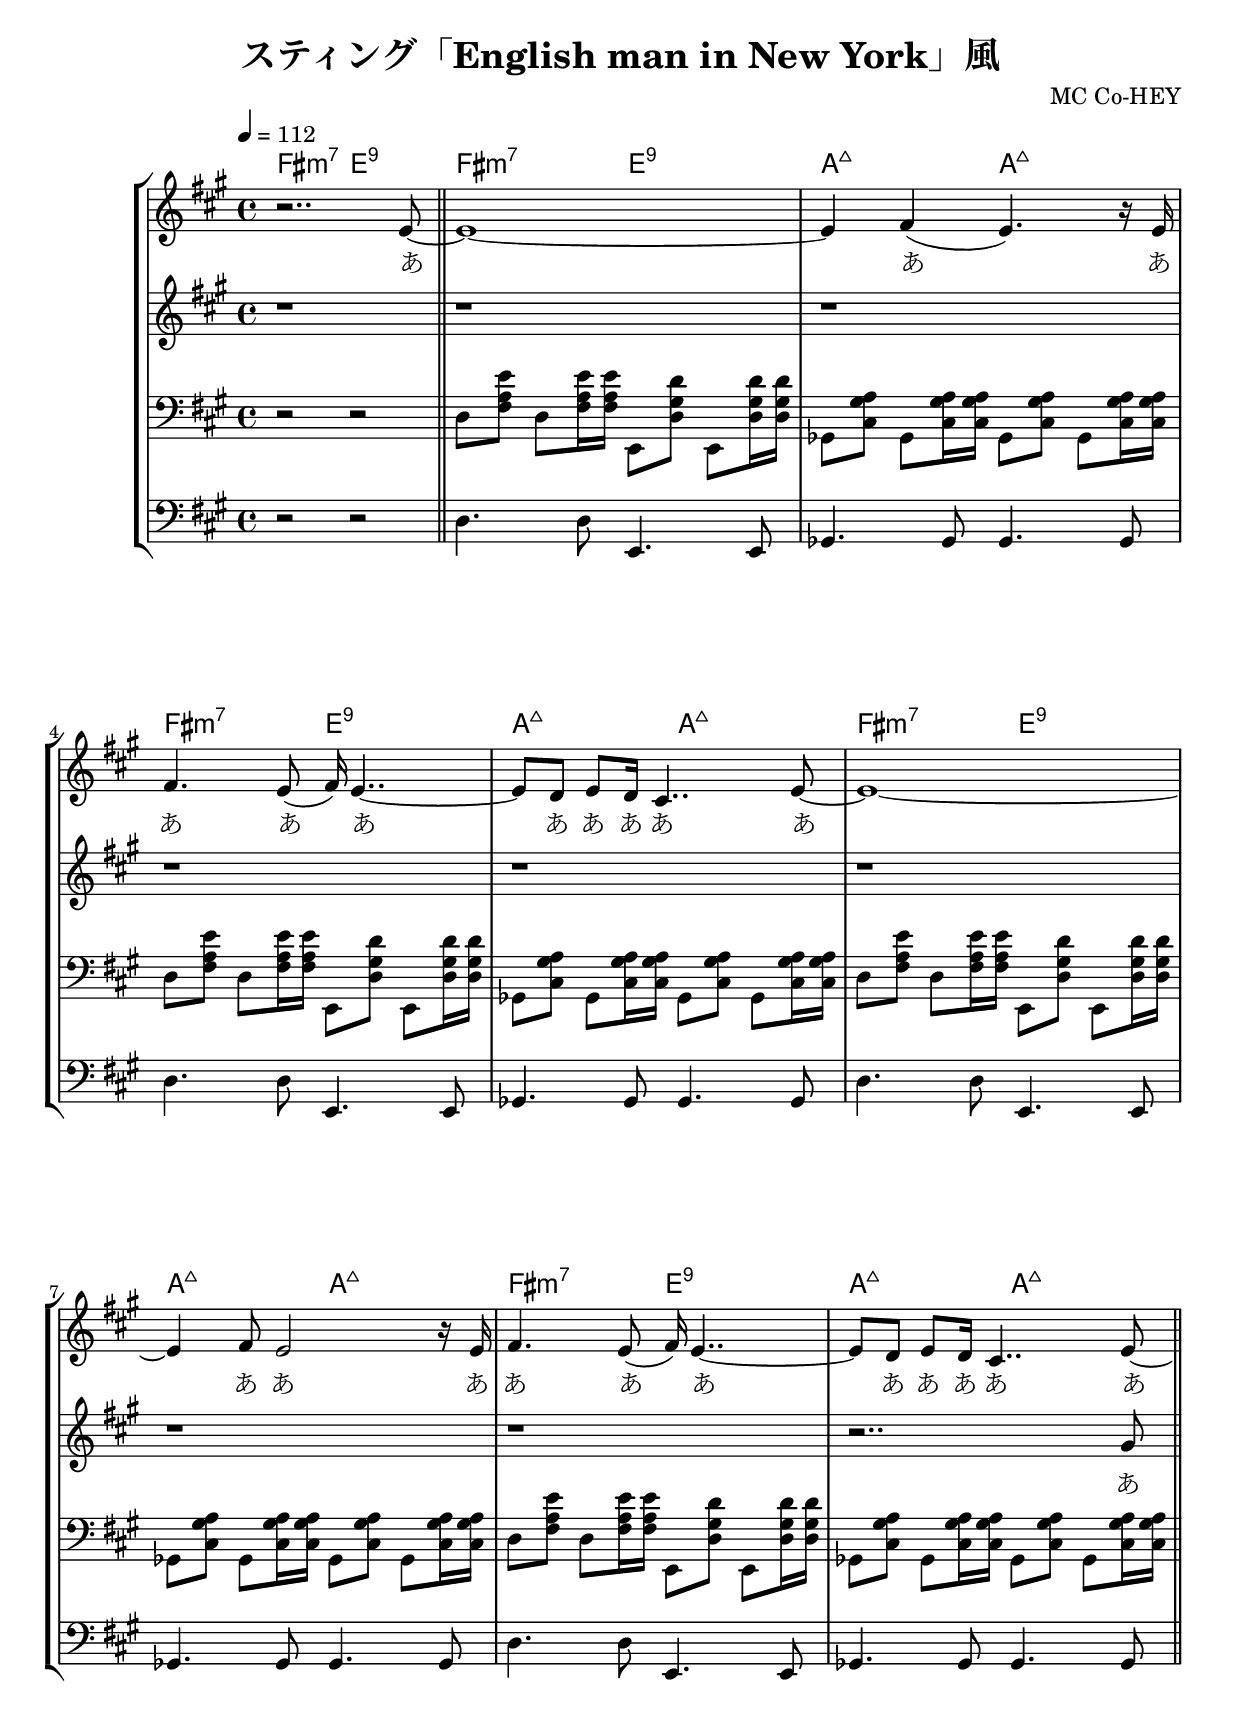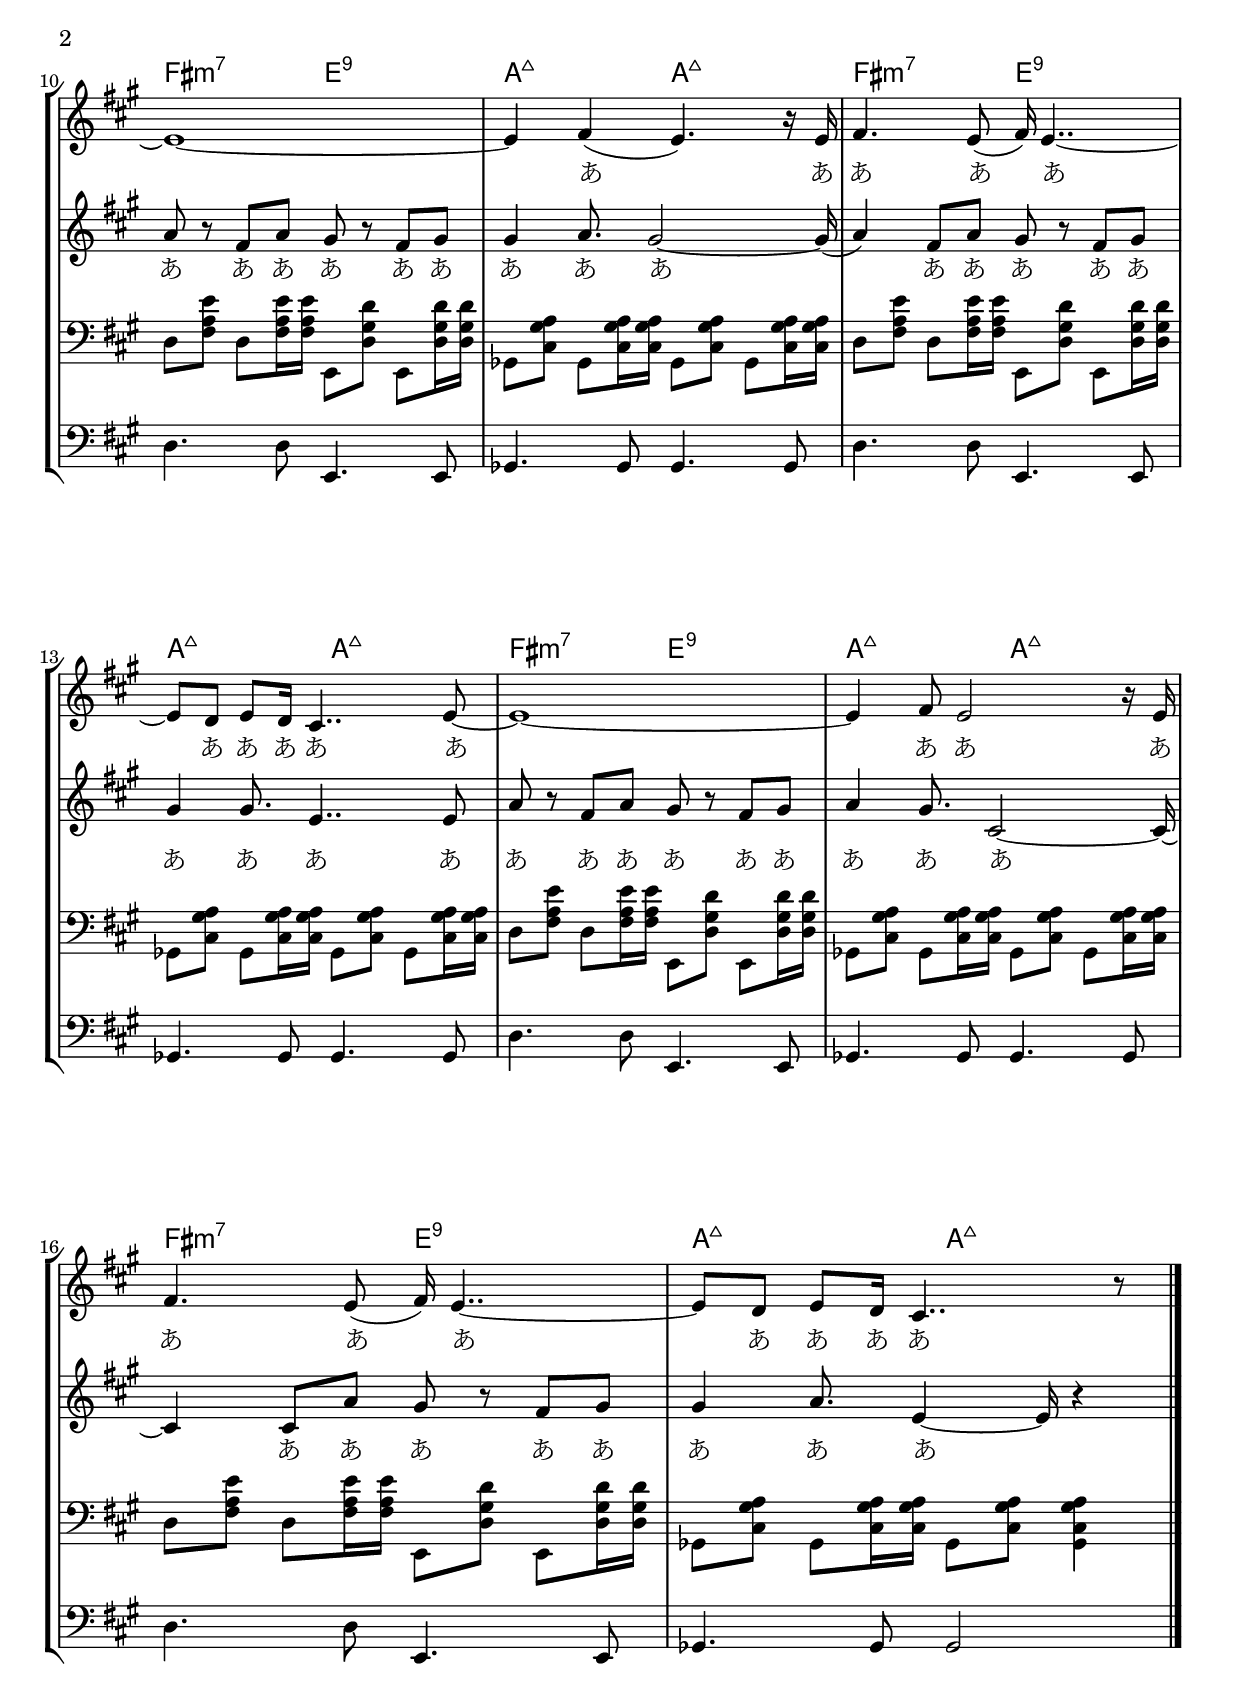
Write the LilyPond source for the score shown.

\version "2.12.1"

\header {
	title = \markup {"スティング「English man in New York」風"}
	composer = \markup \center-column {"MC Co-HEY"}
}

harmony = \chordmode {
	fis2:min7 e:9 

	fis:min7 e:9 a:maj7 a:maj7 fis:min7 e:9 a:maj7 a:maj7 fis:min7 e:9 a:maj7 a:maj7 fis:min7 e:9 a:maj7 a:maj7 

	fis:min7 e:9 a:maj7 a:maj7 fis:min7 e:9 a:maj7 a:maj7 fis:min7 e:9 a:maj7 a:maj7 fis:min7 e:9 a:maj7 a:maj7 
}

melody = {
	\key a \major
	\tempo 4 = 112
	r2.. 
	\set Staff.midiInstrument = #"Soprano Sax"
	e'8~ 
	e'1~ 
	e'4  fis'4  (e'4.)  r16  e'16 
	fis'4.  e'8  (fis'16)  e'4..~ 
	e'8  d'8  e'8  d'16  cis'4..  e'8~ 
	e'1~ 
	e'4  fis'8  e'2  r16  e'16 
	fis'4.  e'8  (fis'16)  e'4..~ 
	e'8  d'8  e'8  d'16  cis'4..  	\set Staff.midiInstrument = #"Soprano Sax"
	e'8~ 
	e'1~ 
	e'4  fis'4  (e'4.)  r16  e'16 
	fis'4.  e'8  (fis'16)  e'4..~ 
	e'8  d'8  e'8  d'16  cis'4..  e'8~ 
	e'1~ 
	e'4  fis'8  e'2  r16  e'16 
	fis'4.  e'8  (fis'16)  e'4..~ 
	e'8  d'8  e'8  d'16  cis'4..  	r8 	\bar "|."
}

words = \lyricmode {
	
	あ  あ  あ  あ  あ  あ  あ  あ  あ  あ  あ  あ  あ  あ  あ  あ  あ  あ  あ  あ  あ  
	あ  あ  あ  あ  あ  あ  あ  あ  あ  あ  あ  あ  あ  あ  あ  あ  あ  あ  あ  あ  あ  
}

secondmelody = {
	\key a \major
	\tempo 4 = 112
	r1   
	r1 | r1 | r1 | r1 | r1 | r1 | r1 | r2.. 
	\set Staff.midiInstrument = #"Trumpet"
	gis'8 
	a'8  r8  fis'8  a'8  gis'8  r8  fis'8  gis'8 
	gis'4  a'8.  gis'2~gis'16 
	(a'4)  fis'8  a'8  gis'8  r8  fis'8  gis'8 
	gis'4  gis'8.  e'4..  e'8 
	a'8  r8  fis'8  a'8  gis'8  r8  fis'8  gis'8 
	a'4  gis'8.  cis'2~cis'16~ 
	cis'4  cis'8  a'8  gis'8  r8  fis'8  gis'8 
	gis'4  a'8.  e'4~e'16  	r4 	\bar "|."
}

secondwords = \lyricmode {
	
	
	あ  あ  あ  あ  あ  あ  あ  あ  あ  あ  あ  あ  あ  あ  あ  あ  あ  あ  あ  あ  あ  あ  あ  あ  あ  あ  あ  あ  あ  あ  あ  あ  あ  あ  あ  あ  
}

tempochange = {
	\tempo 4 = 112
	r1 \bar "||"
	\tempo 4 = 112
	r1 | r1 | r1 | r1 | r1 | r1 | r1 | r1 \bar "||"
	\tempo 4 = 112
	r1 | r1 | r1 | r1 | r1 | r1 | r1 | r1 \bar "|."
}

mainacc = {
	\clef bass
	\set Staff.midiInstrument = #"Pizzicato Strings"
	\key a \major
	\tempo 4 = 112
	r2
	r2
	\bar "||"

	\set Staff.midiInstrument = #"Pizzicato Strings"
	d8 <fis a e'> d <fis a e'>16 <fis a e'>
	e,8 <d gis d'> e, <d gis d'>16 <d gis d'>
	ges,8 <cis gis a> ges, <cis gis a>16 <cis gis a>
	ges,8 <cis gis a> ges, <cis gis a>16 <cis gis a>
	d8 <fis a e'> d <fis a e'>16 <fis a e'>
	e,8 <d gis d'> e, <d gis d'>16 <d gis d'>
	ges,8 <cis gis a> ges, <cis gis a>16 <cis gis a>
	ges,8 <cis gis a> ges, <cis gis a>16 <cis gis a>
	d8 <fis a e'> d <fis a e'>16 <fis a e'>
	e,8 <d gis d'> e, <d gis d'>16 <d gis d'>
	ges,8 <cis gis a> ges, <cis gis a>16 <cis gis a>
	ges,8 <cis gis a> ges, <cis gis a>16 <cis gis a>
	d8 <fis a e'> d <fis a e'>16 <fis a e'>
	e,8 <d gis d'> e, <d gis d'>16 <d gis d'>
	ges,8 <cis gis a> ges, <cis gis a>16 <cis gis a>
	ges,8 <cis gis a> ges, <cis gis a>16 <cis gis a>
	\bar "||"

	\set Staff.midiInstrument = #"Pizzicato Strings"
	d8 <fis a e'> d <fis a e'>16 <fis a e'>
	e,8 <d gis d'> e, <d gis d'>16 <d gis d'>
	ges,8 <cis gis a> ges, <cis gis a>16 <cis gis a>
	ges,8 <cis gis a> ges, <cis gis a>16 <cis gis a>
	d8 <fis a e'> d <fis a e'>16 <fis a e'>
	e,8 <d gis d'> e, <d gis d'>16 <d gis d'>
	ges,8 <cis gis a> ges, <cis gis a>16 <cis gis a>
	ges,8 <cis gis a> ges, <cis gis a>16 <cis gis a>
	d8 <fis a e'> d <fis a e'>16 <fis a e'>
	e,8 <d gis d'> e, <d gis d'>16 <d gis d'>
	ges,8 <cis gis a> ges, <cis gis a>16 <cis gis a>
	ges,8 <cis gis a> ges, <cis gis a>16 <cis gis a>
	d8 <fis a e'> d <fis a e'>16 <fis a e'>
	e,8 <d gis d'> e, <d gis d'>16 <d gis d'>
	ges,8 <cis gis a> ges, <cis gis a>16 <cis gis a>
	ges,8 <cis gis a>8 <ges, cis gis a>4
	\bar "|."
}

subacc = {
	\clef bass
	\set Staff.midiInstrument = #"Bright Acoustic"
	\key a \major
	\tempo 4 = 112
	r2
	r2
	\bar "||"

	\set Staff.midiInstrument = #"Bright Acoustic"
	d4.d8
	e,4.e,8
	ges,4.ges,8
	ges,4.ges,8
	d4.d8
	e,4.e,8
	ges,4.ges,8
	ges,4.ges,8
	d4.d8
	e,4.e,8
	ges,4.ges,8
	ges,4.ges,8
	d4.d8
	e,4.e,8
	ges,4.ges,8
	ges,4.ges,8
	\bar "||"

	\set Staff.midiInstrument = #"Bright Acoustic"
	d4.d8
	e,4.e,8
	ges,4.ges,8
	ges,4.ges,8
	d4.d8
	e,4.e,8
	ges,4.ges,8
	ges,4.ges,8
	d4.d8
	e,4.e,8
	ges,4.ges,8
	ges,4.ges,8
	d4.d8
	e,4.e,8
	ges,4.ges,8
	ges,2
	\bar "|."
}

percA = {
	\drummode {
	r1 \bar "||"
	bd2 r8 bd4 bd8  |bd4. bd8 bd2  |bd2 r8 bd4 bd8  |bd4. bd8 bd2  |bd2 r8 bd4 bd8  |bd4. bd8 bd2  |bd2 r8 bd4 bd8  |bd4. bd8 bd2  \bar "||"
	bd2 r8 bd4 bd8  |bd4. bd8 bd2  |bd2 r8 bd4 bd8  |bd4. bd8 bd2  |bd2 r8 bd4 bd8  |bd4. bd8 bd2  |bd2 r8 bd4 bd8  |bd4. bd8 bd2  \bar "|."
	}
}

percB = {
	\drummode {
	r1 \bar "||"
	r4. ss4. ss4  |r4 ss4. ss4.  |r4. ss4. ss4  |r4 ss4. ss4.  |r4. ss4. ss4  |r4 ss4. ss4.  |r4. ss4. ss4  |r4 ss4. ss4.  \bar "||"
	r4. ss4. ss4  |r4 ss4. ss4.  |r4. ss4. ss4  |r4 ss4. ss4.  |r4. ss4. ss4  |r4 ss4. ss4.  |r4. ss4. ss4  |r4 ss4. ss4.  \bar "|."
	}
}

percC = {
	\drummode {
	r1 \bar "||"
	cymr8 cymr8 cymr8 cymr8 cymr8 cymr8 cymr8 cymr8  |cymr8 cymr8 cymr8 cymr8 cymr8 cymr8 cymr8 cymr8  |cymr8 cymr8 cymr8 cymr8 cymr8 cymr8 cymr8 cymr8  |cymr8 cymr8 cymr8 cymr8 cymr4. cymr8  |cymr8 cymr8 cymr8 cymr8 cymr8 cymr8 cymr8 cymr8  |cymr8 cymr8 cymr8 cymr8 cymr8 cymr8 cymr8 cymr8  |cymr8 cymr8 cymr8 cymr8 cymr8 cymr8 cymr8 cymr8  |cymr8 cymr8 cymr8 cymr8 cymr4. cymr8  \bar "||"
	cymr8 cymr8 cymr8 cymr8 cymr8 cymr8 cymr8 cymr8  |cymr8 cymr8 cymr8 cymr8 cymr8 cymr8 cymr8 cymr8  |cymr8 cymr8 cymr8 cymr8 cymr8 cymr8 cymr8 cymr8  |cymr8 cymr8 cymr8 cymr8 cymr4. cymr8  |cymr8 cymr8 cymr8 cymr8 cymr8 cymr8 cymr8 cymr8  |cymr8 cymr8 cymr8 cymr8 cymr8 cymr8 cymr8 cymr8  |cymr8 cymr8 cymr8 cymr8 cymr8 cymr8 cymr8 cymr8  |cymr8 cymr8 cymr8 cymr8 cymr4. cymr8  \bar "|."
	}
}

percD = {
	\drummode {
	r1 \bar "||"
	r1 |r1 |r1 |r2. toml4  |r1 |r1 |r1 |r2. toml4  \bar "||"
	r1 |r1 |r1 |r2. toml4  |r1 |r1 |r1 |r2. toml4  \bar "|."
	}
}

percE = {
	\drummode {
	r1 \bar "||"
	r1 |r1 |r1 |r2 r8 tommh4.  |r1 |r1 |r1 |r2 r8 tommh4.  \bar "||"
	r1 |r1 |r1 |r2 r8 tommh4.  |r1 |r1 |r1 |r2 r8 tommh4.  \bar "|."
	}
}

\score {
	<<
		\new StaffGroup <<
			\new ChordNames {\harmony}
			\new Voice = "melody" {\melody}
			\new Lyrics \lyricsto "melody" \words
			\new Voice = "secondmelody" {\secondmelody}
			\new Lyrics \lyricsto "secondmelody" \secondwords
			\new Staff = "mainacc" {\mainacc}
			\new Staff = "subacc" {\subacc}
		>>
	>>
	\layout { }
}
